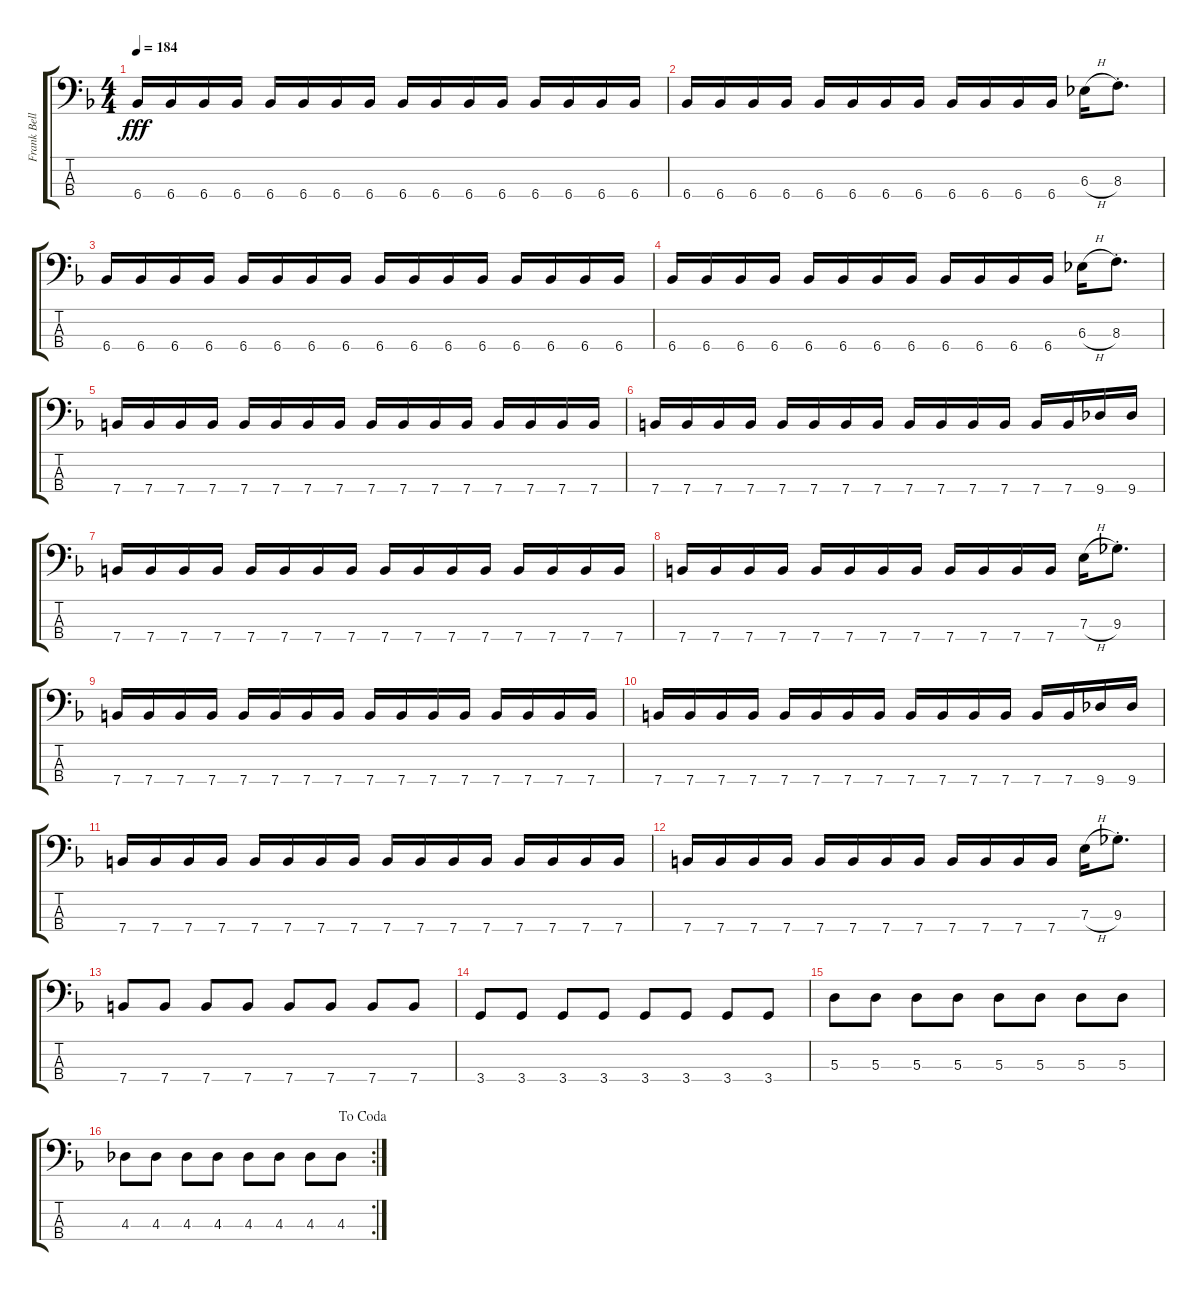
\track ("Frank Bello" "Frank Bell") {instrument electricbasspick}
\staff {score tabs}
\tuning (G2 D2 A1 E1) {hide}
\ts (4 4)
\tempo 184
\clef f4
\ks f
6.4.16{dy fff} 6.4.16 6.4.16 6.4.16 6.4.16 6.4.16 6.4.16 6.4.16 6.4.16 6.4.16 6.4.16 6.4.16 6.4.16 6.4.16 6.4.16 6.4.16 |
6.4.16 6.4.16 6.4.16 6.4.16 6.4.16 6.4.16 6.4.16 6.4.16 6.4.16 6.4.16 6.4.16 6.4.16 6.3{h}.16 8.3{st}.8{d} |
6.4.16 6.4.16 6.4.16 6.4.16 6.4.16 6.4.16 6.4.16 6.4.16 6.4.16 6.4.16 6.4.16 6.4.16 6.4.16 6.4.16 6.4.16 6.4.16 |
6.4.16 6.4.16 6.4.16 6.4.16 6.4.16 6.4.16 6.4.16 6.4.16 6.4.16 6.4.16 6.4.16 6.4.16 6.3{h}.16 8.3{st}.8{d} |
7.4.16 7.4.16 7.4.16 7.4.16 7.4.16 7.4.16 7.4.16 7.4.16 7.4.16 7.4.16 7.4.16 7.4.16 7.4.16 7.4.16 7.4.16 7.4.16 |
7.4.16 7.4.16 7.4.16 7.4.16 7.4.16 7.4.16 7.4.16 7.4.16 7.4.16 7.4.16 7.4.16 7.4.16 7.4.16 7.4.16 9.4.16 9.4.16 |
7.4.16 7.4.16 7.4.16 7.4.16 7.4.16 7.4.16 7.4.16 7.4.16 7.4.16 7.4.16 7.4.16 7.4.16 7.4.16 7.4.16 7.4.16 7.4.16 |
7.4.16 7.4.16 7.4.16 7.4.16 7.4.16 7.4.16 7.4.16 7.4.16 7.4.16 7.4.16 7.4.16 7.4.16 7.3{h}.16 9.3{st}.8{d} |
7.4.16 7.4.16 7.4.16 7.4.16 7.4.16 7.4.16 7.4.16 7.4.16 7.4.16 7.4.16 7.4.16 7.4.16 7.4.16 7.4.16 7.4.16 7.4.16 |
7.4.16 7.4.16 7.4.16 7.4.16 7.4.16 7.4.16 7.4.16 7.4.16 7.4.16 7.4.16 7.4.16 7.4.16 7.4.16 7.4.16 9.4.16 9.4.16 |
7.4.16 7.4.16 7.4.16 7.4.16 7.4.16 7.4.16 7.4.16 7.4.16 7.4.16 7.4.16 7.4.16 7.4.16 7.4.16 7.4.16 7.4.16 7.4.16 |
7.4.16 7.4.16 7.4.16 7.4.16 7.4.16 7.4.16 7.4.16 7.4.16 7.4.16 7.4.16 7.4.16 7.4.16 7.3{h}.16 9.3{st}.8{d} |
7.4.8 7.4.8 7.4.8 7.4.8 7.4.8 7.4.8 7.4.8 7.4.8 |
3.4.8 3.4.8 3.4.8 3.4.8 3.4.8 3.4.8 3.4.8 3.4.8 |
5.3.8 5.3.8 5.3.8 5.3.8 5.3.8 5.3.8 5.3.8 5.3.8 |
\rc 2
\jump dacoda
4.3.8 4.3.8 4.3.8 4.3.8 4.3.8 4.3.8 4.3.8 4.3.8
